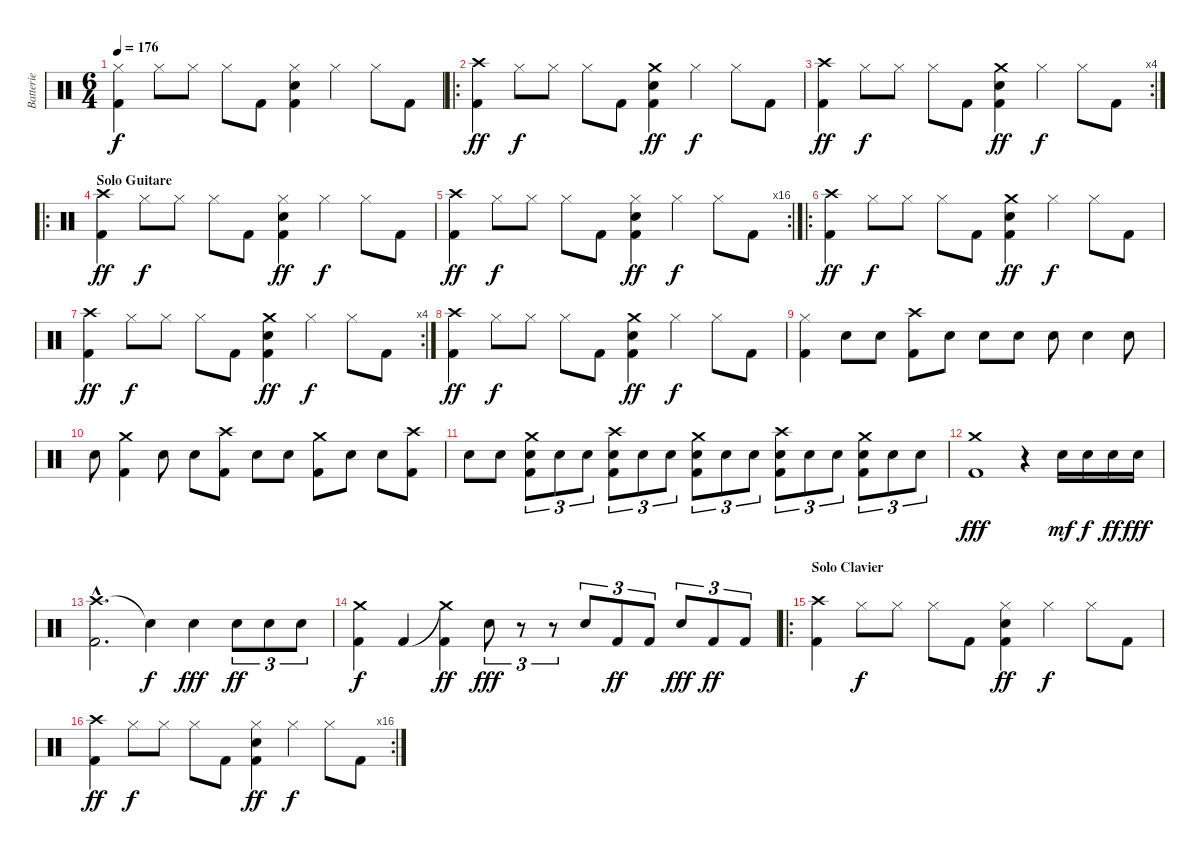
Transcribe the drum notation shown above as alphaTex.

\track ("Batterie" "Batterie") {instrument percussion}
\staff {score}
\articulation defaults
\ts (6 4)
\tempo 176
\clef neutral
\ks c
("Hi-Hat (closed)" "Kick (hit) 2").4{dy f} "Hi-Hat (closed)".8 "Hi-Hat (closed)".8 "Hi-Hat (closed)".8 "Kick (hit) 2".8 ("Hi-Hat (closed)" "Electric Snare (hit)" "Kick (hit) 2").4 "Hi-Hat (closed)".4 "Hi-Hat (closed)".8 "Kick (hit) 2".8 |
\ro
("Crash high (hit)" "Kick (hit) 2").4{dy ff} "Hi-Hat (closed)".8{dy f} "Hi-Hat (closed)".8 "Hi-Hat (closed)".8 "Kick (hit) 2".8 ("Crash medium (hit)" "Electric Snare (hit)" "Kick (hit) 2").4{dy ff} "Hi-Hat (closed)".4{dy f} "Hi-Hat (closed)".8 "Kick (hit) 2".8 |
\rc 4
("Crash high (hit)" "Kick (hit) 2").4{dy ff} "Hi-Hat (closed)".8{dy f} "Hi-Hat (closed)".8 "Hi-Hat (closed)".8 "Kick (hit) 2".8 ("Crash medium (hit)" "Electric Snare (hit)" "Kick (hit) 2").4{dy ff} "Hi-Hat (closed)".4{dy f} "Hi-Hat (closed)".8 "Kick (hit) 2".8 |
\ro
\section ("" "Solo Guitare")
("Crash high (hit)" "Kick (hit) 2").4{dy ff} "Hi-Hat (closed)".8{dy f} "Hi-Hat (closed)".8 "Hi-Hat (closed)".8 "Kick (hit) 2".8 ("Hi-Hat (closed)" "Electric Snare (hit)" "Kick (hit) 2").4{dy ff} "Hi-Hat (closed)".4{dy f} "Hi-Hat (closed)".8 "Kick (hit) 2".8 |
\rc 16
("Crash high (hit)" "Kick (hit) 2").4{dy ff} "Hi-Hat (closed)".8{dy f} "Hi-Hat (closed)".8 "Hi-Hat (closed)".8 "Kick (hit) 2".8 ("Hi-Hat (closed)" "Electric Snare (hit)" "Kick (hit) 2").4{dy ff} "Hi-Hat (closed)".4{dy f} "Hi-Hat (closed)".8 "Kick (hit) 2".8 |
\ro
("Crash high (hit)" "Kick (hit) 2").4{dy ff} "Hi-Hat (closed)".8{dy f} "Hi-Hat (closed)".8 "Hi-Hat (closed)".8 "Kick (hit) 2".8 ("Crash medium (hit)" "Electric Snare (hit)" "Kick (hit) 2").4{dy ff} "Hi-Hat (closed)".4{dy f} "Hi-Hat (closed)".8 "Kick (hit) 2".8 |
\rc 4
("Crash high (hit)" "Kick (hit) 2").4{dy ff} "Hi-Hat (closed)".8{dy f} "Hi-Hat (closed)".8 "Hi-Hat (closed)".8 "Kick (hit) 2".8 ("Crash medium (hit)" "Electric Snare (hit)" "Kick (hit) 2").4{dy ff} "Hi-Hat (closed)".4{dy f} "Hi-Hat (closed)".8 "Kick (hit) 2".8 |
("Crash high (hit)" "Kick (hit) 2").4{dy ff} "Hi-Hat (closed)".8{dy f} "Hi-Hat (closed)".8 "Hi-Hat (closed)".8 "Kick (hit) 2".8 ("Crash medium (hit)" "Electric Snare (hit)" "Kick (hit) 2").4{dy ff} "Hi-Hat (closed)".4{dy f} "Hi-Hat (closed)".8 "Kick (hit) 2".8 |
("Hi-Hat (closed)" "Kick (hit) 2").4 "Electric Snare (hit)".8 "Electric Snare (hit)".8 ("Crash high (hit)" "Kick (hit) 2").8 "Electric Snare (hit)".8 "Electric Snare (hit)".8 "Electric Snare (hit)".8 "Electric Snare (hit)".8 "Electric Snare (hit)".4 "Electric Snare (hit)".8 |
"Electric Snare (hit)".8 ("Crash medium (hit)" "Kick (hit) 2").4 "Electric Snare (hit)".8 "Electric Snare (hit)".8 ("Crash high (hit)" "Kick (hit) 2").8 "Electric Snare (hit)".8 "Electric Snare (hit)".8 ("Crash medium (hit)" "Kick (hit) 2").8 "Electric Snare (hit)".8 "Electric Snare (hit)".8 ("Crash high (hit)" "Kick (hit) 2").8 |
"Electric Snare (hit)".8 "Electric Snare (hit)".8 ("Crash medium (hit)" "Electric Snare (hit)" "Kick (hit) 2").8{tu (3 2)} "Electric Snare (hit)".8{tu (3 2)} "Electric Snare (hit)".8{tu (3 2)} ("Crash high (hit)" "Electric Snare (hit)" "Kick (hit) 2").8{tu (3 2)} "Electric Snare (hit)".8{tu (3 2)} "Electric Snare (hit)".8{tu (3 2)} ("Crash medium (hit)" "Electric Snare (hit)" "Kick (hit) 2").8{tu (3 2)} "Electric Snare (hit)".8{tu (3 2)} "Electric Snare (hit)".8{tu (3 2)} ("Crash high (hit)" "Electric Snare (hit)" "Kick (hit) 2").8{tu (3 2)} "Electric Snare (hit)".8{tu (3 2)} "Electric Snare (hit)".8{tu (3 2)} ("Crash medium (hit)" "Electric Snare (hit)" "Kick (hit) 2").8{tu (3 2)} "Electric Snare (hit)".8{tu (3 2)} "Electric Snare (hit)".8{tu (3 2)} |
("Crash medium (hit)" "Kick (hit) 2").1{dy fff} r.4 "Electric Snare (hit)".16{dy mf} "Electric Snare (hit)".16{dy f} "Electric Snare (hit)".16{dy ff} "Electric Snare (hit)".16{dy fff} |
("Crash high (hit)"{hac} "Kick (hit) 2"{hac}).2{d} "Snare (hit)"{t}.4{dy f} "Electric Snare (hit)".4{dy fff} "Electric Snare (hit)".8{tu (3 2) dy ff} "Electric Snare (hit)".8{tu (3 2)} "Electric Snare (hit)".8{tu (3 2)} |
("Crash medium (hit)" "Kick (hit) 2").4{dy f} "Kick (hit) 2".4 ("Crash medium (hit)"{t} "Kick (hit) 2").4{dy ff} "Electric Snare (hit)".8{tu (3 2) dy fff} r.8{tu (3 2)} r.8{tu (3 2)} "Electric Snare (hit)".8{tu (3 2)} "Kick (hit) 2".8{tu (3 2) dy ff} "Kick (hit) 2".8{tu (3 2)} "Electric Snare (hit)".8{tu (3 2) dy fff} "Kick (hit) 2".8{tu (3 2) dy ff} "Kick (hit) 2".8{tu (3 2)} |
\ro
\section ("" "Solo Clavier")
("Crash high (hit)" "Kick (hit) 2").4 "Hi-Hat (closed)".8{dy f} "Hi-Hat (closed)".8 "Hi-Hat (closed)".8 "Kick (hit) 2".8 ("Hi-Hat (closed)" "Electric Snare (hit)" "Kick (hit) 2").4{dy ff} "Hi-Hat (closed)".4{dy f} "Hi-Hat (closed)".8 "Kick (hit) 2".8 |
\rc 16
("Crash high (hit)" "Kick (hit) 2").4{dy ff} "Hi-Hat (closed)".8{dy f} "Hi-Hat (closed)".8 "Hi-Hat (closed)".8 "Kick (hit) 2".8 ("Hi-Hat (closed)" "Electric Snare (hit)" "Kick (hit) 2").4{dy ff} "Hi-Hat (closed)".4{dy f} "Hi-Hat (closed)".8 "Kick (hit) 2".8
